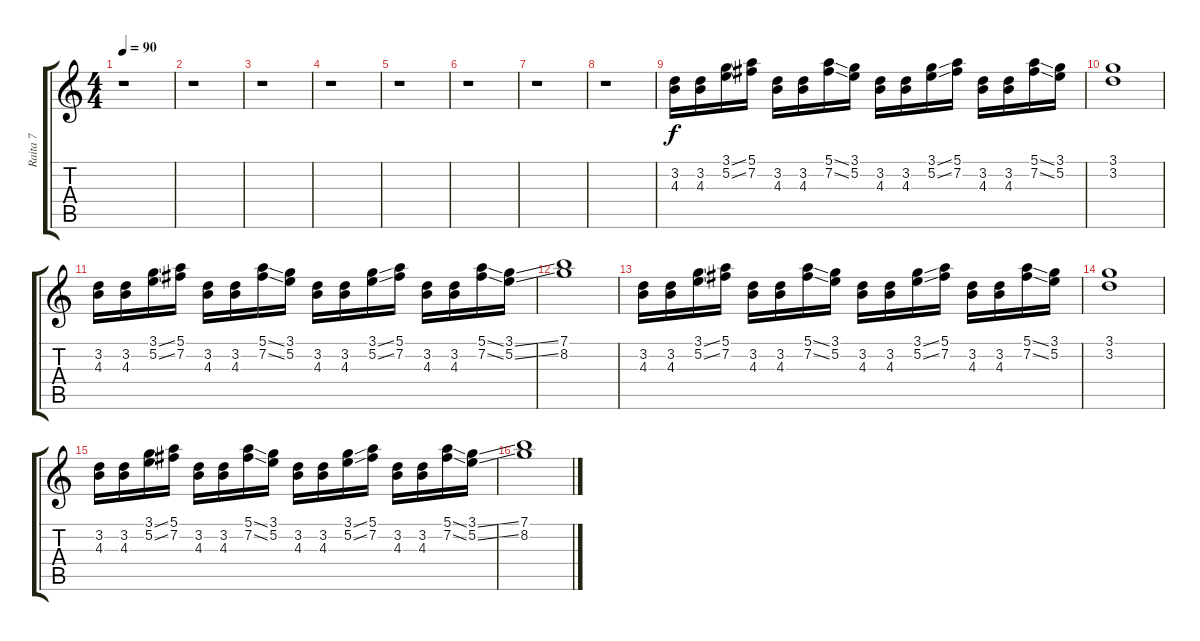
\track ("Raita 7" "Raita 7") {instrument overdrivenguitar}
\staff {score tabs}
\tuning (E4 B3 G3 D3 A2 E2) {hide}
\ts (4 4)
\tempo 90
\clef g2
\ks c
r.1{dy f instrument overdrivenguitar} |
r.1 |
r.1 |
r.1 |
r.1 |
r.1 |
r.1 |
r.1 |
(3.2 4.3).16 (3.2 4.3).16 (3.1{ss} 5.2{ss}).16 (5.1 7.2).16 (3.2 4.3).16 (3.2 4.3).16 (5.1{ss} 7.2{ss}).16 (3.1 5.2).16 (3.2 4.3).16 (3.2 4.3).16 (3.1{ss} 5.2{ss}).16 (5.1 7.2).16 (3.2 4.3).16 (3.2 4.3).16 (5.1{ss} 7.2{ss}).16 (3.1 5.2).16 |
(3.1 3.2).1 |
(3.2 4.3).16 (3.2 4.3).16 (3.1{ss} 5.2{ss}).16 (5.1 7.2).16 (3.2 4.3).16 (3.2 4.3).16 (5.1{ss} 7.2{ss}).16 (3.1 5.2).16 (3.2 4.3).16 (3.2 4.3).16 (3.1{ss} 5.2{ss}).16 (5.1 7.2).16 (3.2 4.3).16 (3.2 4.3).16 (5.1{ss} 7.2{ss}).16 (3.1{ss} 5.2{ss}).16 |
(7.1 8.2).1 |
(3.2 4.3).16 (3.2 4.3).16 (3.1{ss} 5.2{ss}).16 (5.1 7.2).16 (3.2 4.3).16 (3.2 4.3).16 (5.1{ss} 7.2{ss}).16 (3.1 5.2).16 (3.2 4.3).16 (3.2 4.3).16 (3.1{ss} 5.2{ss}).16 (5.1 7.2).16 (3.2 4.3).16 (3.2 4.3).16 (5.1{ss} 7.2{ss}).16 (3.1 5.2).16 |
(3.1 3.2).1 |
(3.2 4.3).16 (3.2 4.3).16 (3.1{ss} 5.2{ss}).16 (5.1 7.2).16 (3.2 4.3).16 (3.2 4.3).16 (5.1{ss} 7.2{ss}).16 (3.1 5.2).16 (3.2 4.3).16 (3.2 4.3).16 (3.1{ss} 5.2{ss}).16 (5.1 7.2).16 (3.2 4.3).16 (3.2 4.3).16 (5.1{ss} 7.2{ss}).16 (3.1{ss} 5.2{ss}).16 |
(7.1 8.2).1
